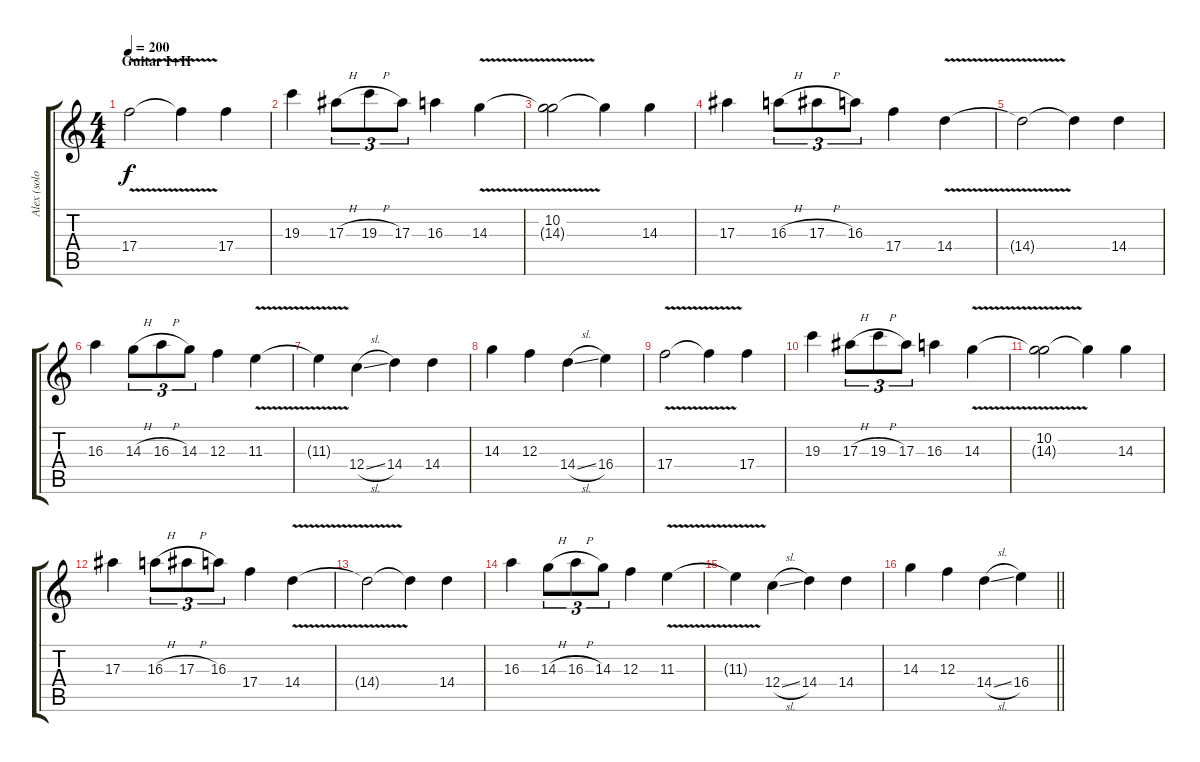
\track ("Alex (solo) " "Alex (solo") {instrument overdrivenguitar}
\staff {score tabs}
\tuning (D4 A3 F3 C3 G2 C2) {hide}
\ts (4 4)
\section ("" "Guitar I+II")
\tempo 200
\clef g2
\ks c
17.4{v}.2{dy f} 17.4{t}.4 17.4.4 |
19.3.4 17.3{h}.8{tu (3 2)} 19.3{h}.8{tu (3 2)} 17.3.8{tu (3 2)} 16.3.4 14.3{v}.4 |
(10.2 14.3{t}).2 14.3{t}.4 14.3.4 |
17.3.4 16.3{h}.8{tu (3 2)} 17.3{h}.8{tu (3 2)} 16.3.8{tu (3 2)} 17.4.4 14.4{v}.4 |
14.4{t}.2 14.4{t}.4 14.4.4 |
16.3.4 14.3{h}.8{tu (3 2)} 16.3{h}.8{tu (3 2)} 14.3.8{tu (3 2)} 12.3.4 11.3{v}.4 |
11.3{t}.4 12.4{sl}.4 14.4.4 14.4.4 |
14.3.4 12.3.4 14.4{sl}.4 16.4.4 |
17.4{v}.2 17.4{t}.4 17.4.4 |
19.3.4 17.3{h}.8{tu (3 2)} 19.3{h}.8{tu (3 2)} 17.3.8{tu (3 2)} 16.3.4 14.3{v}.4 |
(10.2 14.3{t}).2 14.3{t}.4 14.3.4 |
17.3.4 16.3{h}.8{tu (3 2)} 17.3{h}.8{tu (3 2)} 16.3.8{tu (3 2)} 17.4.4 14.4{v}.4 |
14.4{t}.2 14.4{t}.4 14.4.4 |
16.3.4 14.3{h}.8{tu (3 2)} 16.3{h}.8{tu (3 2)} 14.3.8{tu (3 2)} 12.3.4 11.3{v}.4 |
11.3{t}.4 12.4{sl}.4 14.4.4 14.4.4 |
\barLineRight lightlight
14.3.4 12.3.4 14.4{sl}.4 16.4.4
